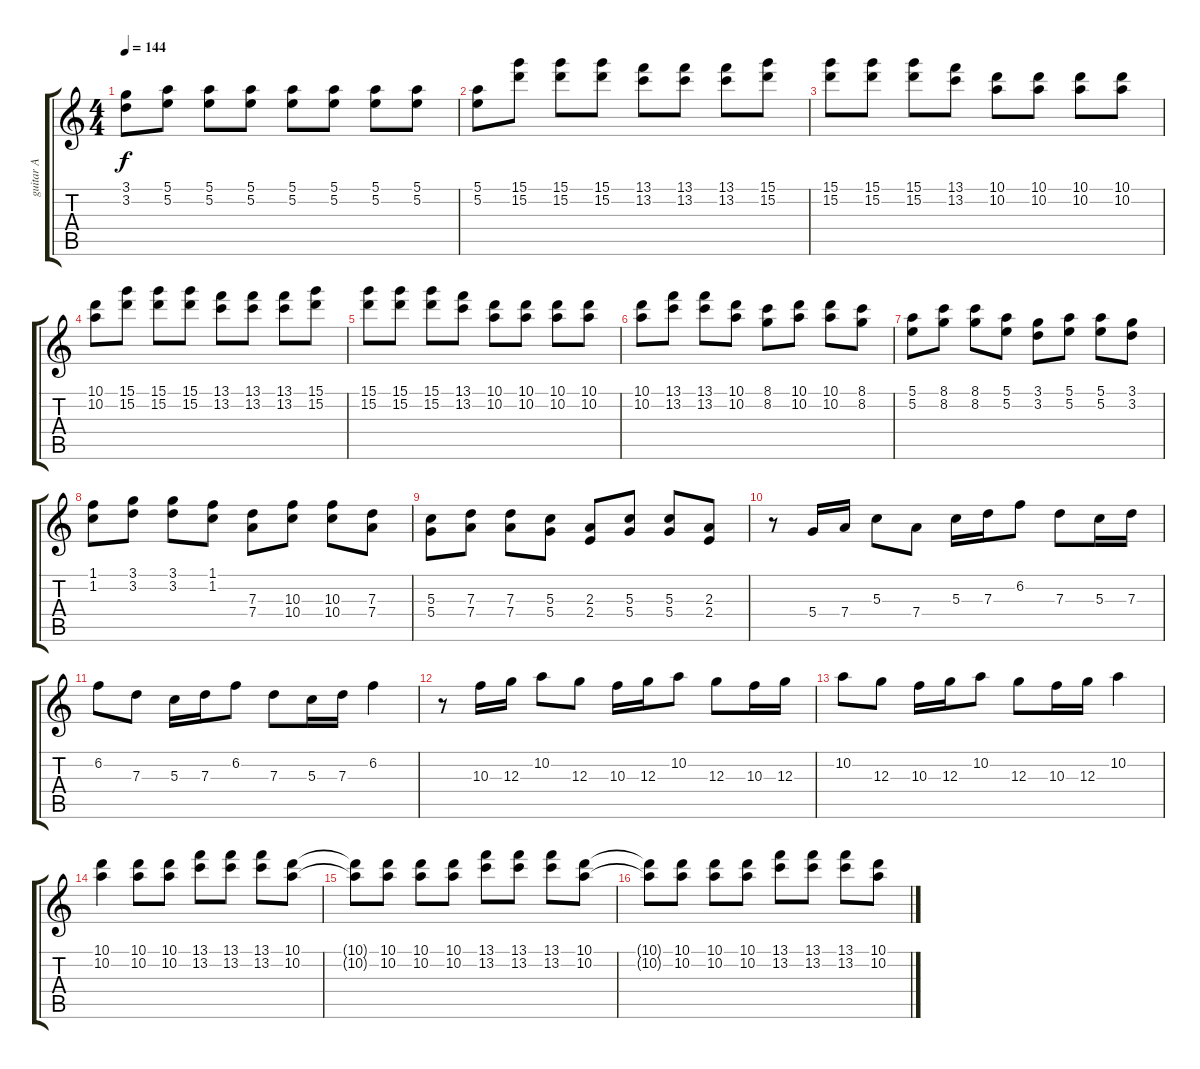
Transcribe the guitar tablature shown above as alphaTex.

\track ("guitar A" "guitar A") {instrument electricguitarjazz}
\staff {score tabs}
\tuning (E4 B3 G3 D3 A2 E2) {hide}
\ts (4 4)
\tempo 144
\clef g2
\ks c
(3.1 3.2).8{dy f} (5.1 5.2).8 (5.1 5.2).8 (5.1 5.2).8 (5.1 5.2).8 (5.1 5.2).8 (5.1 5.2).8 (5.1 5.2).8 |
(5.1 5.2).8{instrument electricguitarjazz} (15.1 15.2).8 (15.1 15.2).8 (15.1 15.2).8 (13.1 13.2).8 (13.1 13.2).8 (13.1 13.2).8 (15.1 15.2).8 |
(15.1 15.2).8 (15.1 15.2).8 (15.1 15.2).8 (13.1 13.2).8 (10.1 10.2).8 (10.1 10.2).8 (10.1 10.2).8 (10.1 10.2).8 |
(10.1 10.2).8 (15.1 15.2).8 (15.1 15.2).8 (15.1 15.2).8 (13.1 13.2).8 (13.1 13.2).8 (13.1 13.2).8 (15.1 15.2).8 |
(15.1 15.2).8 (15.1 15.2).8 (15.1 15.2).8 (13.1 13.2).8 (10.1 10.2).8 (10.1 10.2).8 (10.1 10.2).8 (10.1 10.2).8 |
(10.1 10.2).8 (13.1 13.2).8 (13.1 13.2).8 (10.1 10.2).8 (8.1 8.2).8 (10.1 10.2).8 (10.1 10.2).8 (8.1 8.2).8 |
(5.1 5.2).8 (8.1 8.2).8 (8.1 8.2).8 (5.1 5.2).8 (3.1 3.2).8 (5.1 5.2).8 (5.1 5.2).8 (3.1 3.2).8 |
(1.1 1.2).8 (3.1 3.2).8 (3.1 3.2).8 (1.1 1.2).8 (7.3 7.4).8 (10.3 10.4).8 (10.3 10.4).8 (7.3 7.4).8 |
(5.3 5.4).8 (7.3 7.4).8 (7.3 7.4).8 (5.3 5.4).8 (2.3 2.4).8 (5.3 5.4).8 (5.3 5.4).8 (2.3 2.4).8 |
r.8 5.4.16 7.4.16 5.3.8 7.4.8 5.3.16 7.3.16 6.2.8 7.3.8 5.3.16 7.3.16 |
6.2.8 7.3.8 5.3.16 7.3.16 6.2.8 7.3.8 5.3.16 7.3.16 6.2.4 |
r.8 10.3.16 12.3.16 10.2.8 12.3.8 10.3.16 12.3.16 10.2.8 12.3.8 10.3.16 12.3.16 |
10.2.8 12.3.8 10.3.16 12.3.16 10.2.8 12.3.8 10.3.16 12.3.16 10.2.4 |
(10.1 10.2).4 (10.1 10.2).8 (10.1 10.2).8 (13.1 13.2).8 (13.1 13.2).8 (13.1 13.2).8 (10.1 10.2).8 |
(10.1{t} 10.2{t}).8 (10.1 10.2).8 (10.1 10.2).8 (10.1 10.2).8 (13.1 13.2).8 (13.1 13.2).8 (13.1 13.2).8 (10.1 10.2).8 |
(10.1{t} 10.2{t}).8 (10.1 10.2).8 (10.1 10.2).8 (10.1 10.2).8 (13.1 13.2).8 (13.1 13.2).8 (13.1 13.2).8 (10.1 10.2).8
